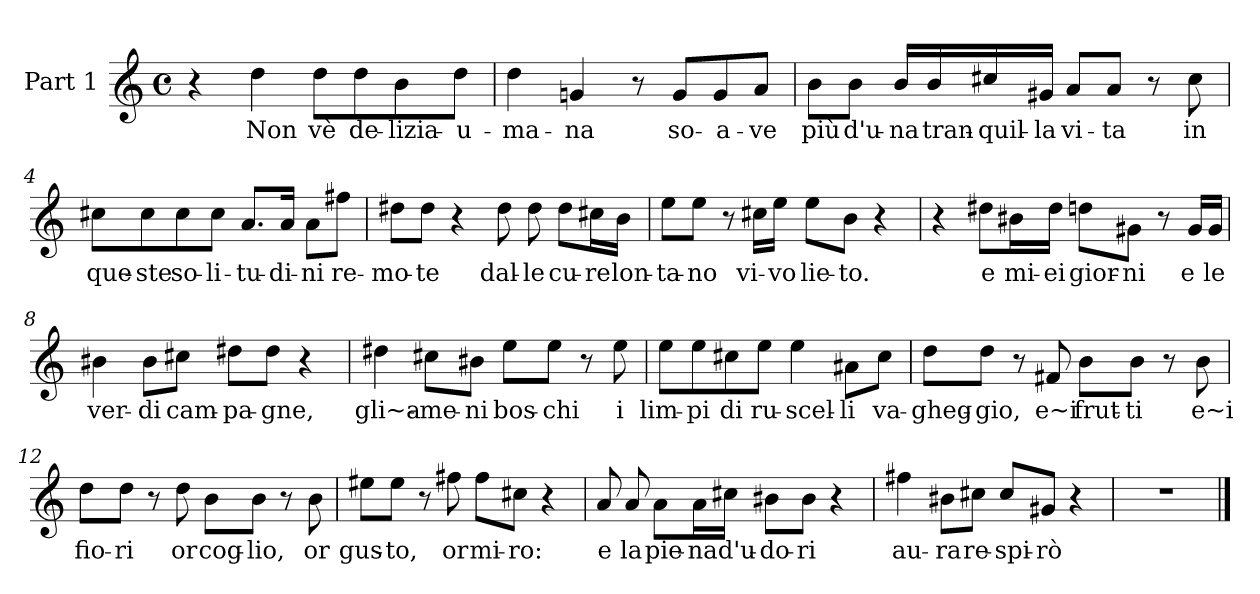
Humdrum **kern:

**kern	**text
*part1	*part1
*staff1	*staff1
*I"Part 1	*
*clefG2	*
*k[]	*
*M4/4	*
*met(c)	*
=1	=1
4r	.
!	!LO:LY:b
4dd\	Non
!	!LO:LY:b
8dd\L	vè
!	!LO:LY:b
8dd\	de-
!	!LO:LY:b
8b\	-lizia-
!	!LO:LY:b
8dd\J	-u-
=2	=2
!	!LO:LY:b
4dd\	-ma-
!	!LO:LY:b
4gn/	-na
8r	.
!	!LO:LY:b
8g/L	so-
!	!LO:LY:b
8g/	-a-
!	!LO:LY:b
8a/J	-ve
=3	=3
!	!LO:LY:b
8b\L	più
!	!LO:LY:b
8b\J	d'u-
!	!LO:LY:b
16b/LL	-na
!	!LO:LY:b
16b/	tran-
!	!LO:LY:b
16cc#X/	-quil-
!	!LO:LY:b
16g#X/JJ	-la
!	!LO:LY:b
8a/L	vi-
!	!LO:LY:b
8a/J	-ta
8r	.
!	!LO:LY:b
8cc#\	in
!!LO:LB:g=z
=4	=4
!	!LO:LY:b
8cc#X\L	que-
!	!LO:LY:b
8cc#\	-ste
!	!LO:LY:b
8cc#\	so-
!	!LO:LY:b
8cc#\J	-li-
!	!LO:LY:b
8.a/L	-tu-
!	!LO:LY:b
16a/Jk	-di-
!	!LO:LY:b
8a\L	-ni
!	!LO:LY:b
8ff#X\J	re-
=5	=5
!	!LO:LY:b
8dd#X\L	-mo-
!	!LO:LY:b
8dd#\J	-te
4r	.
!	!LO:LY:b
8dd#\	dal-
!	!LO:LY:b
8dd#\	-le
!	!LO:LY:b
8dd#\L	cu-
!	!LO:LY:b
16cc#X\L	-re
!	!LO:LY:b
16b\JJ	lon-
=6	=6
!	!LO:LY:b
8ee\L	-ta-
!	!LO:LY:b
8ee\J	-no
8r	.
!	!LO:LY:b
16cc#X\LL	vi-
!	!LO:LY:b
16ee\JJ	-vo
!	!LO:LY:b
8ee\L	lie-
!	!LO:LY:b
8b\J	-to.
4r	.
!!LO:LB:g=z
=7	=7
4r	.
!	!LO:LY:b
8dd#X\L	e
!	!LO:LY:b
16b#X\L	mi-
!	!LO:LY:b
16dd#\JJ	-ei
!	!LO:LY:b
8ddn\L	gior-
!	!LO:LY:b
8g#X\J	-ni
8r	.
!	!LO:LY:b
16g#/LL	e
!	!LO:LY:b
16g#/JJ	le
=8	=8
!	!LO:LY:b
4b#X\	ver-
!	!LO:LY:b
8b#\L	-di
!	!LO:LY:b
8cc#X\J	cam-
!	!LO:LY:b
8dd#X\L	-pa-
!	!LO:LY:b
8dd#\J	-gne,
4r	.
=9	=9
!	!LO:LY:b
4dd#X\	gli~a-
!	!LO:LY:b
8cc#X\L	-me-
!	!LO:LY:b
8b#X\J	-ni
!	!LO:LY:b
8ee\L	bos-
!	!LO:LY:b
8ee\J	-chi
8r	.
!	!LO:LY:b
8ee\	i
=10	=10
!	!LO:LY:b
8ee\L	lim-
!	!LO:LY:b
8ee\	-pi
!	!LO:LY:b
8cc#X\	di
!	!LO:LY:b
8ee\J	ru-
!	!LO:LY:b
4ee\	-scel-
!	!LO:LY:b
8a#X\L	-li
!	!LO:LY:b
8cc#\J	va-
!!LO:LB:g=z
=11	=11
!	!LO:LY:b
8dd\L	-gheg-
!	!LO:LY:b
8dd\J	-gio,
8r	.
!	!LO:LY:b
8f#X/	e~i
!	!LO:LY:b
8b\L	frut-
!	!LO:LY:b
8b\J	-ti
8r	.
!	!LO:LY:b
8b\	e~i
=12	=12
!	!LO:LY:b
8dd\L	fio-
!	!LO:LY:b
8dd\J	-ri
8r	.
!	!LO:LY:b
8dd\	or
!	!LO:LY:b
8b\L	cog-
!	!LO:LY:b
8b\J	-lio,
8r	.
!	!LO:LY:b
8b\	or
=13	=13
!	!LO:LY:b
8ee#X\L	gus-
!	!LO:LY:b
8ee#\J	-to,
8r	.
!	!LO:LY:b
8ff#X\	or
!	!LO:LY:b
8ff#\L	mi-
!	!LO:LY:b
8cc#X\J	-ro:
4r	.
=14	=14
!	!LO:LY:b
8a/	e
!	!LO:LY:b
8a/	la
!	!LO:LY:b
8a\L	pie-
!	!LO:LY:b
16a\L	-na
!	!LO:LY:b
16cc#X\JJ	d'u-
!	!LO:LY:b
8b#X\L	-do-
!	!LO:LY:b
8b#\J	-ri
4r	.
!!LO:LB:g=z
=15	=15
!	!LO:LY:b
4ff#X\	au-
!	!LO:LY:b
8b#X\L	-ra
!	!LO:LY:b
8cc#X\J	re-
!	!LO:LY:b
8cc#/L	-spi-
!	!LO:LY:b
8g#X/J	-rò
4r	.
=16	=16
1r	.
==	==
*-	*-
